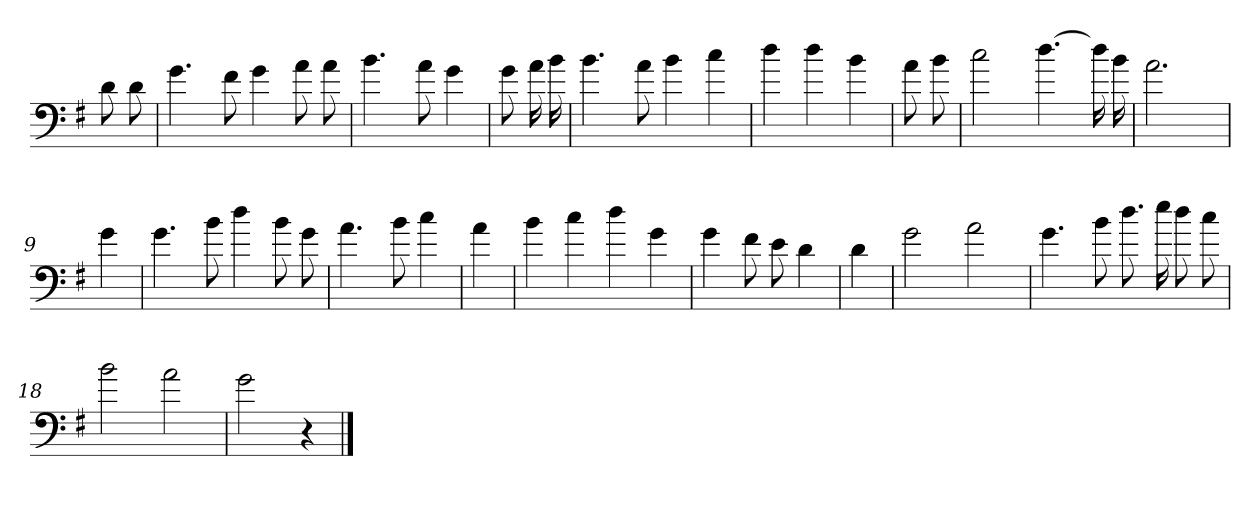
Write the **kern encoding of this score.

**kern
*part1
*staff1
*clefF4
*k[f#]
*G:
=
8d
8d
=1
4.g
8f#
4g
8a
8a
=2
4.b
8a
4g
=3
8g
16a
16b
=4
4.b
8a
4b
4cc
=5
4dd
4dd
4b
=6
8a
8b
=7
2cc
[4.dd
16dd]
16b
=8
2.a
=9
4g
=10
4.g
8b
4dd
8b
8g
=11
4.a
8b
4cc
=12
4a
=13
4b
4cc
4dd
4g
=14
4g
8f#
8e
4d
=15
4d
=16
2g
2a
=17
4.g
8b
8.dd
16ee
8dd
8cc
=18
2b
2a
=19
2g
4r
==
*-
